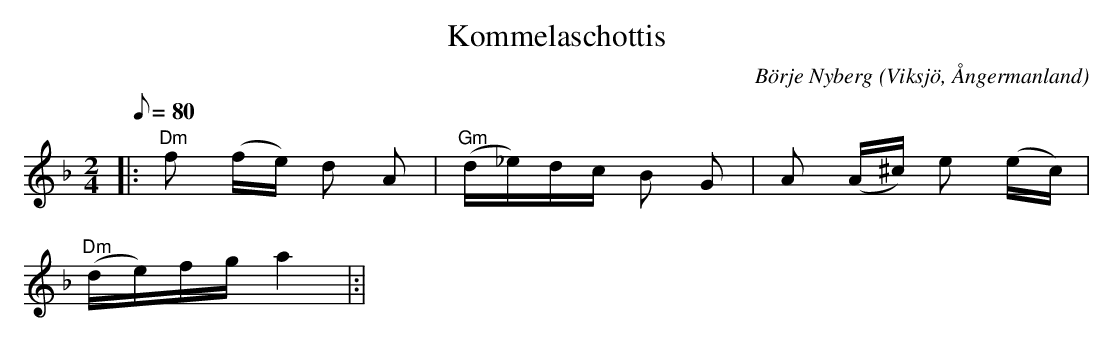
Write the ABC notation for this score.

X:1
T:Kommelaschottis
C:Börje Nyberg
O:Viksjö, Ångermanland
M:2/4
L:1/8
Q:80
K:Dm
|: "Dm"f (f/2e/2) d A | "Gm"(d/2_e/2)d/2c/2 B G | A (A/2^c/2) e (e/2c/2) |
 "Dm"(d/2e/2)f/2g/2 a2 |:|
